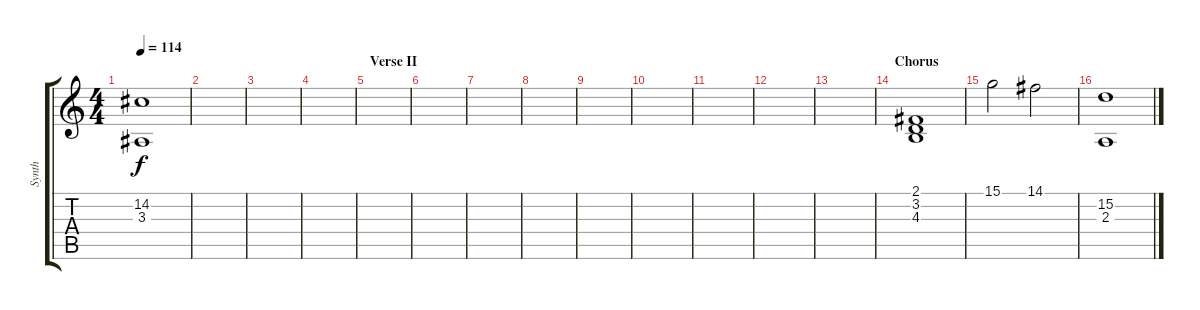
\track ("Synth" "Synth") {instrument stringensemble1}
\staff {score tabs}
\tuning (E4 B3 G3 D3 A2 E2) {hide}
\ts (4 4)
\tempo 114
\clef g2
\ks c
(14.2{t} 3.3{t}).1{dy f} |
|
|
|
\section ("" "Verse II")
|
|
|
|
|
|
|
|
|
\section ("" "Chorus")
(2.1 3.2 4.3).1 |
15.1.2 14.1.2 |
(15.2 2.3).1
